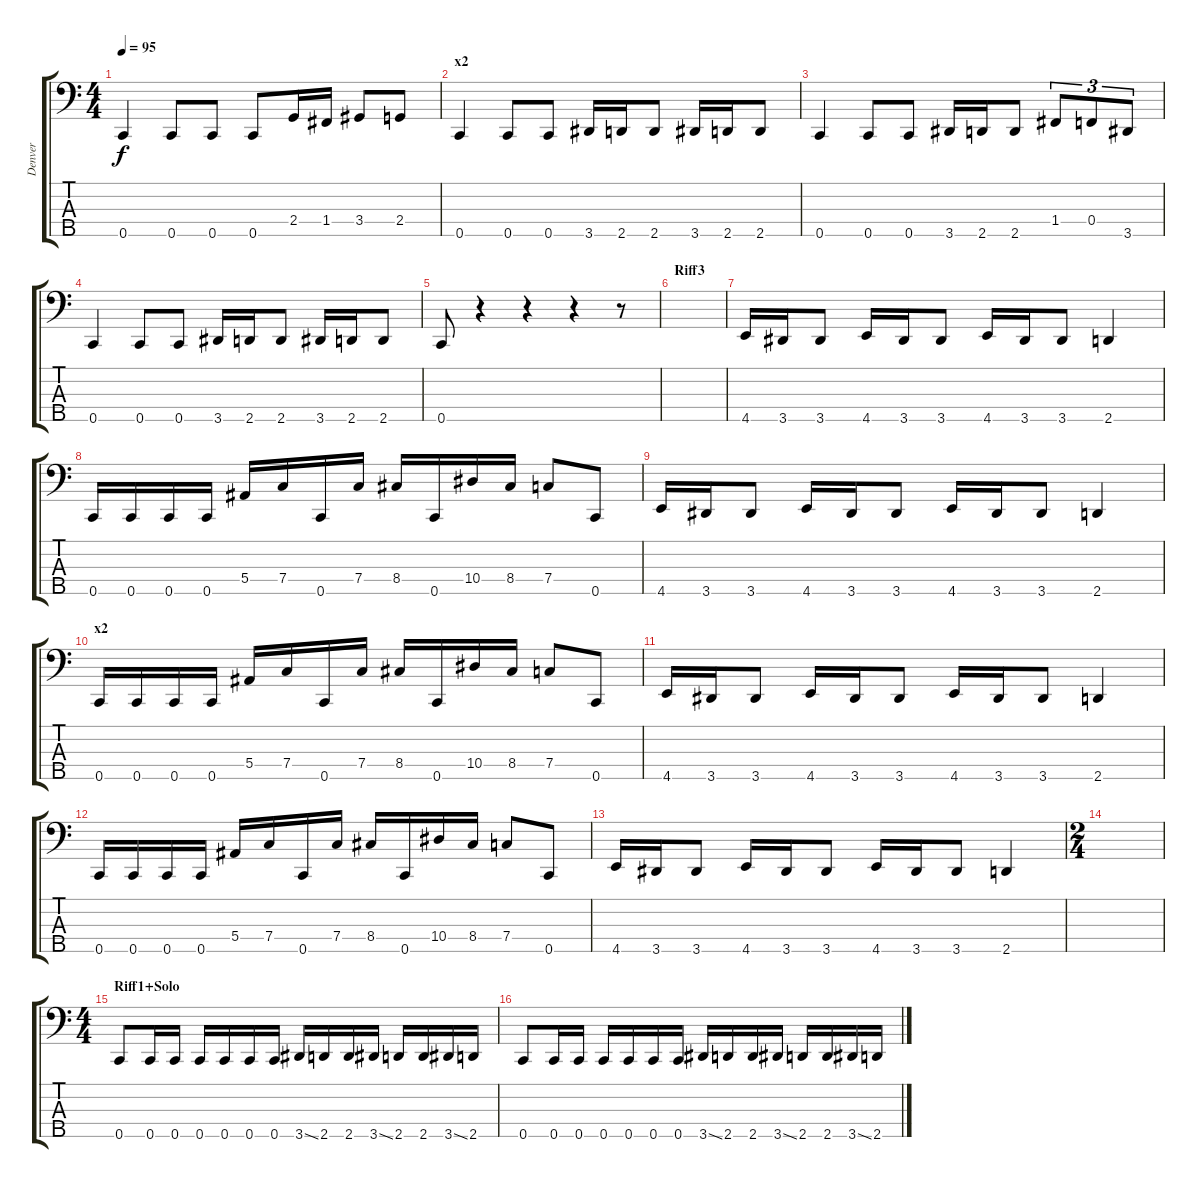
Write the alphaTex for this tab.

\track ("Denver" "Denver") {instrument electricbasspick}
\staff {score tabs}
\tuning (Ab2 Eb2 Bb1 F1 C1) {hide}
\ts (4 4)
\tempo 95
\clef f4
\ks c
0.5.4{dy f} 0.5.8 0.5.8 0.5.8 2.4.16 1.4.16 3.4.8 2.4.8 |
\section ("" "x2")
0.5.4 0.5.8 0.5.8 3.5.16 2.5.16 2.5.8 3.5.16 2.5.16 2.5.8 |
0.5.4 0.5.8 0.5.8 3.5.16 2.5.16 2.5.8 1.4.8{tu (3 2)} 0.4.8{tu (3 2)} 3.5.8{tu (3 2)} |
0.5.4 0.5.8 0.5.8 3.5.16 2.5.16 2.5.8 3.5.16 2.5.16 2.5.8 |
0.5.8 r.4 r.4 r.4 r.8 |
\section ("" "Riff3")
|
4.5.16 3.5.16 3.5.8 4.5.16 3.5.16 3.5.8 4.5.16 3.5.16 3.5.8 2.5.4 |
0.5.16 0.5.16 0.5.16 0.5.16 5.4.16 7.4.16 0.5.16 7.4.16 8.4.16 0.5.16 10.4.16 8.4.16 7.4.8 0.5.8 |
4.5.16 3.5.16 3.5.8 4.5.16 3.5.16 3.5.8 4.5.16 3.5.16 3.5.8 2.5.4 |
\section ("" "x2")
0.5.16 0.5.16 0.5.16 0.5.16 5.4.16 7.4.16 0.5.16 7.4.16 8.4.16 0.5.16 10.4.16 8.4.16 7.4.8 0.5.8 |
4.5.16 3.5.16 3.5.8 4.5.16 3.5.16 3.5.8 4.5.16 3.5.16 3.5.8 2.5.4 |
0.5.16 0.5.16 0.5.16 0.5.16 5.4.16 7.4.16 0.5.16 7.4.16 8.4.16 0.5.16 10.4.16 8.4.16 7.4.8 0.5.8 |
4.5.16 3.5.16 3.5.8 4.5.16 3.5.16 3.5.8 4.5.16 3.5.16 3.5.8 2.5.4 |
\ts (2 4)
|
\ts (4 4)
\section ("" "Riff1+Solo")
0.5.8 0.5.16 0.5.16 0.5.16 0.5.16 0.5.16 0.5.16 3.5{ss}.16 2.5.16 2.5.16 3.5{ss}.16 2.5.16 2.5.16 3.5{ss}.16 2.5.16 |
0.5.8 0.5.16 0.5.16 0.5.16 0.5.16 0.5.16 0.5.16 3.5{ss}.16 2.5.16 2.5.16 3.5{ss}.16 2.5.16 2.5.16 3.5{ss}.16 2.5.16
